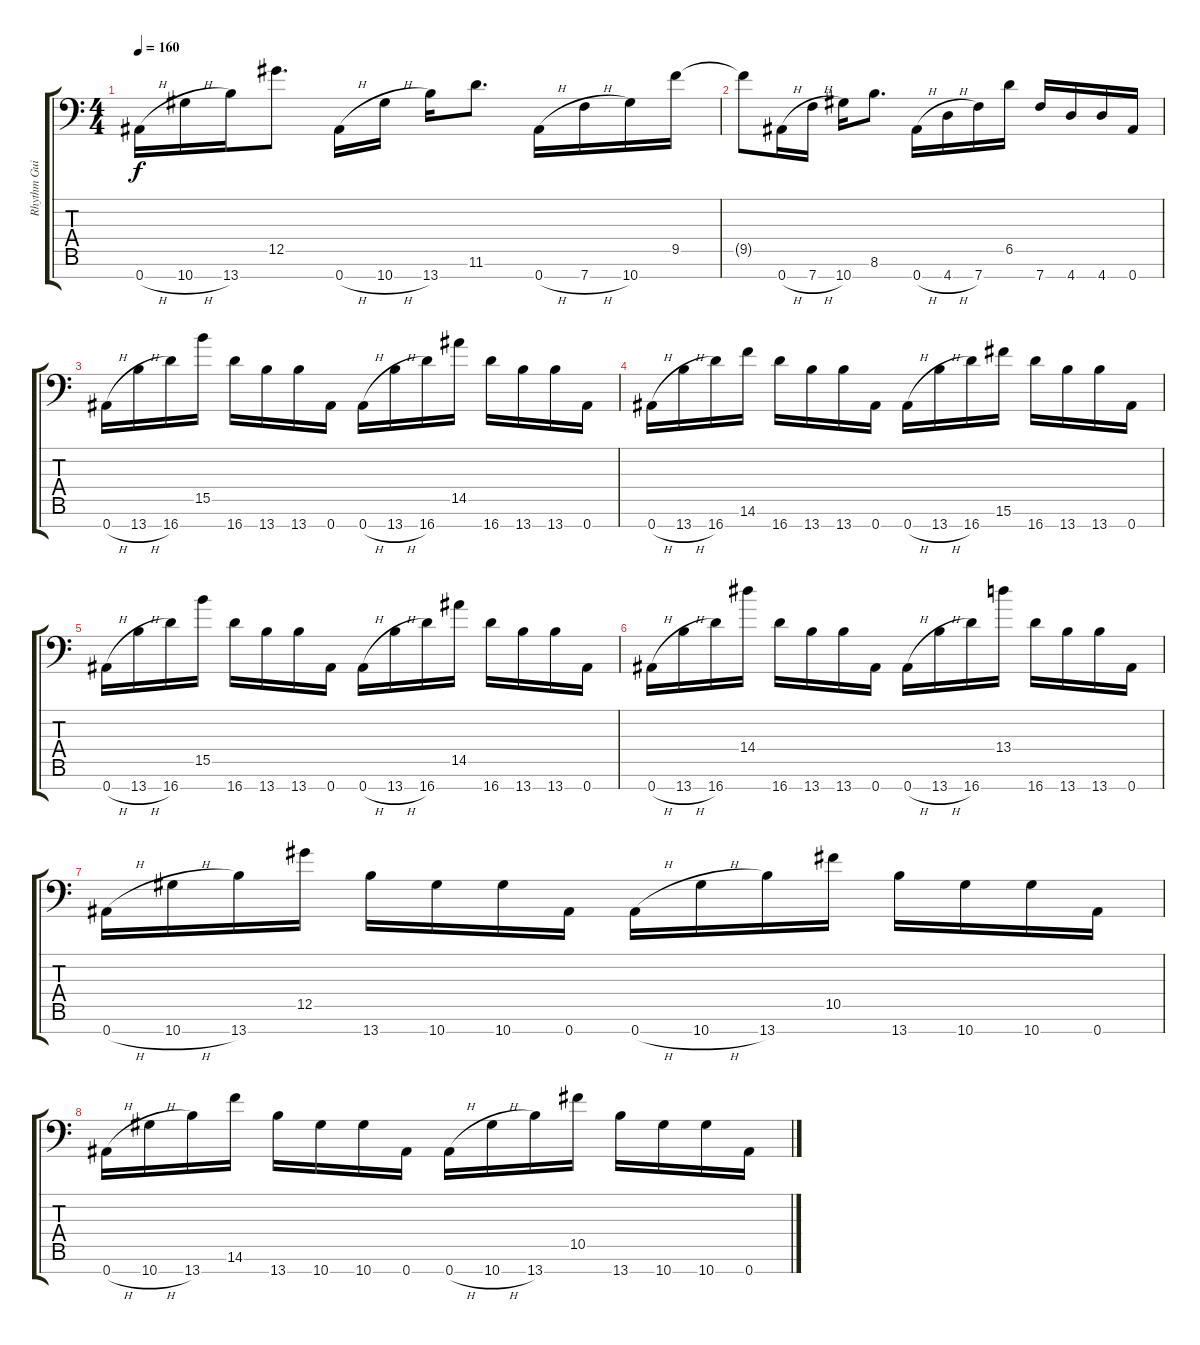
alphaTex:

\track ("Rhythm Guitar Right" "Rhythm Gui") {instrument distortionguitar}
\staff {score tabs}
\tuning (Eb4 Bb3 Gb3 Db3 Ab2 Eb2 Bb1) {hide}
\ts (4 4)
\tempo 160
\clef f4
\ks c
0.7{h}.16{dy f} 10.7{h}.16 13.7.16 12.5.8{d} 0.7{h}.16 10.7{h}.16 13.7.16 11.6.8{d} 0.7{h}.16 7.7{h}.16 10.7.16 9.5.16 |
9.5{t}.8 0.7{h}.16 7.7{h}.16 10.7.16 8.6.8{d} 0.7{h}.16 4.7{h}.16 7.7.16 6.5.16 7.7.16 4.7.16 4.7.16 0.7.16 |
0.7{h}.16 13.7{h}.16 16.7.16 15.5.16 16.7.16 13.7.16 13.7.16 0.7.16 0.7{h}.16 13.7{h}.16 16.7.16 14.5.16 16.7.16 13.7.16 13.7.16 0.7.16 |
0.7{h}.16 13.7{h}.16 16.7.16 14.6.16 16.7.16 13.7.16 13.7.16 0.7.16 0.7{h}.16 13.7{h}.16 16.7.16 15.6.16 16.7.16 13.7.16 13.7.16 0.7.16 |
0.7{h}.16 13.7{h}.16 16.7.16 15.5.16 16.7.16 13.7.16 13.7.16 0.7.16 0.7{h}.16 13.7{h}.16 16.7.16 14.5.16 16.7.16 13.7.16 13.7.16 0.7.16 |
0.7{h}.16 13.7{h}.16 16.7.16 14.4.16 16.7.16 13.7.16 13.7.16 0.7.16 0.7{h}.16 13.7{h}.16 16.7.16 13.4.16 16.7.16 13.7.16 13.7.16 0.7.16 |
0.7{h}.16 10.7{h}.16 13.7.16 12.5.16 13.7.16 10.7.16 10.7.16 0.7.16 0.7{h}.16 10.7{h}.16 13.7.16 10.5.16 13.7.16 10.7.16 10.7.16 0.7.16 |
0.7{h}.16 10.7{h}.16 13.7.16 14.6.16 13.7.16 10.7.16 10.7.16 0.7.16 0.7{h}.16 10.7{h}.16 13.7.16 10.5.16 13.7.16 10.7.16 10.7.16 0.7.16
